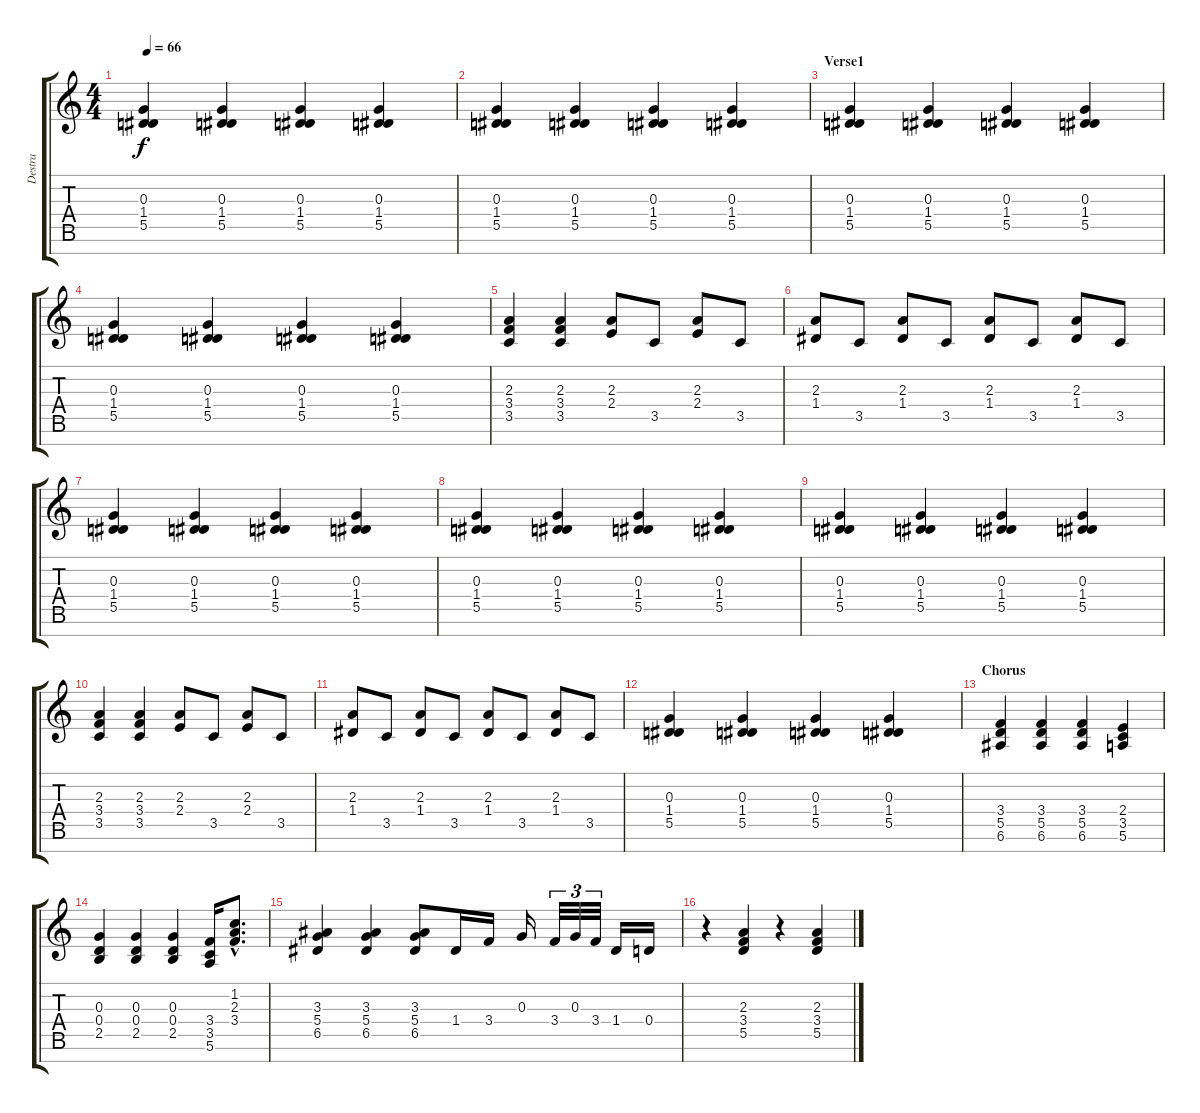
\track ("Destra" "Destra") {instrument brightacousticpiano}
\staff {score tabs}
\tuning (E5 B4 G4 D4 A3 E3 D3) {hide}
\ts (4 4)
\tempo 66
\clef g2
\ks c
(0.3 1.4 5.5).4{dy f instrument brightacousticpiano} (0.3 1.4 5.5).4 (0.3 1.4 5.5).4 (0.3 1.4 5.5).4 |
(0.3 1.4 5.5).4 (0.3 1.4 5.5).4 (0.3 1.4 5.5).4 (0.3 1.4 5.5).4 |
\section ("" "Verse1")
(0.3 1.4 5.5).4 (0.3 1.4 5.5).4 (0.3 1.4 5.5).4 (0.3 1.4 5.5).4 |
(0.3 1.4 5.5).4 (0.3 1.4 5.5).4 (0.3 1.4 5.5).4 (0.3 1.4 5.5).4 |
(2.3 3.4 3.5).4 (2.3 3.4 3.5).4 (2.3 2.4).8 3.5.8 (2.3 2.4).8 3.5.8 |
(2.3 1.4).8 3.5.8 (2.3 1.4).8 3.5.8 (2.3 1.4).8 3.5.8 (2.3 1.4).8 3.5.8 |
(0.3 1.4 5.5).4 (0.3 1.4 5.5).4 (0.3 1.4 5.5).4 (0.3 1.4 5.5).4 |
(0.3 1.4 5.5).4 (0.3 1.4 5.5).4 (0.3 1.4 5.5).4 (0.3 1.4 5.5).4 |
(0.3 1.4 5.5).4 (0.3 1.4 5.5).4 (0.3 1.4 5.5).4 (0.3 1.4 5.5).4 |
(2.3 3.4 3.5).4 (2.3 3.4 3.5).4 (2.3 2.4).8 3.5.8 (2.3 2.4).8 3.5.8 |
(2.3 1.4).8 3.5.8 (2.3 1.4).8 3.5.8 (2.3 1.4).8 3.5.8 (2.3 1.4).8 3.5.8 |
(0.3 1.4 5.5).4 (0.3 1.4 5.5).4 (0.3 1.4 5.5).4 (0.3 1.4 5.5).4 |
\section ("" "Chorus")
(3.4 5.5 6.6).4 (3.4 5.5 6.6).4 (3.4 5.5 6.6).4 (2.4 3.5 5.6).4 |
(0.3 0.4 2.5).4 (0.3 0.4 2.5).4 (0.3 0.4 2.5).4 (3.4 3.5 5.6).16 (1.2{hac} 2.3{hac} 3.4{hac}).8{d} |
(3.3 5.4 6.5).4 (3.3 5.4 6.5).4 (3.3 5.4 6.5).8 1.4.16 3.4.16 0.3.16 3.4.32{tu (3 2)} 0.3.32{tu (3 2)} 3.4.32{tu (3 2)} 1.4.16 0.4.16 |
r.4 (2.3 3.4 5.5).4 r.4 (2.3 3.4 5.5).4
